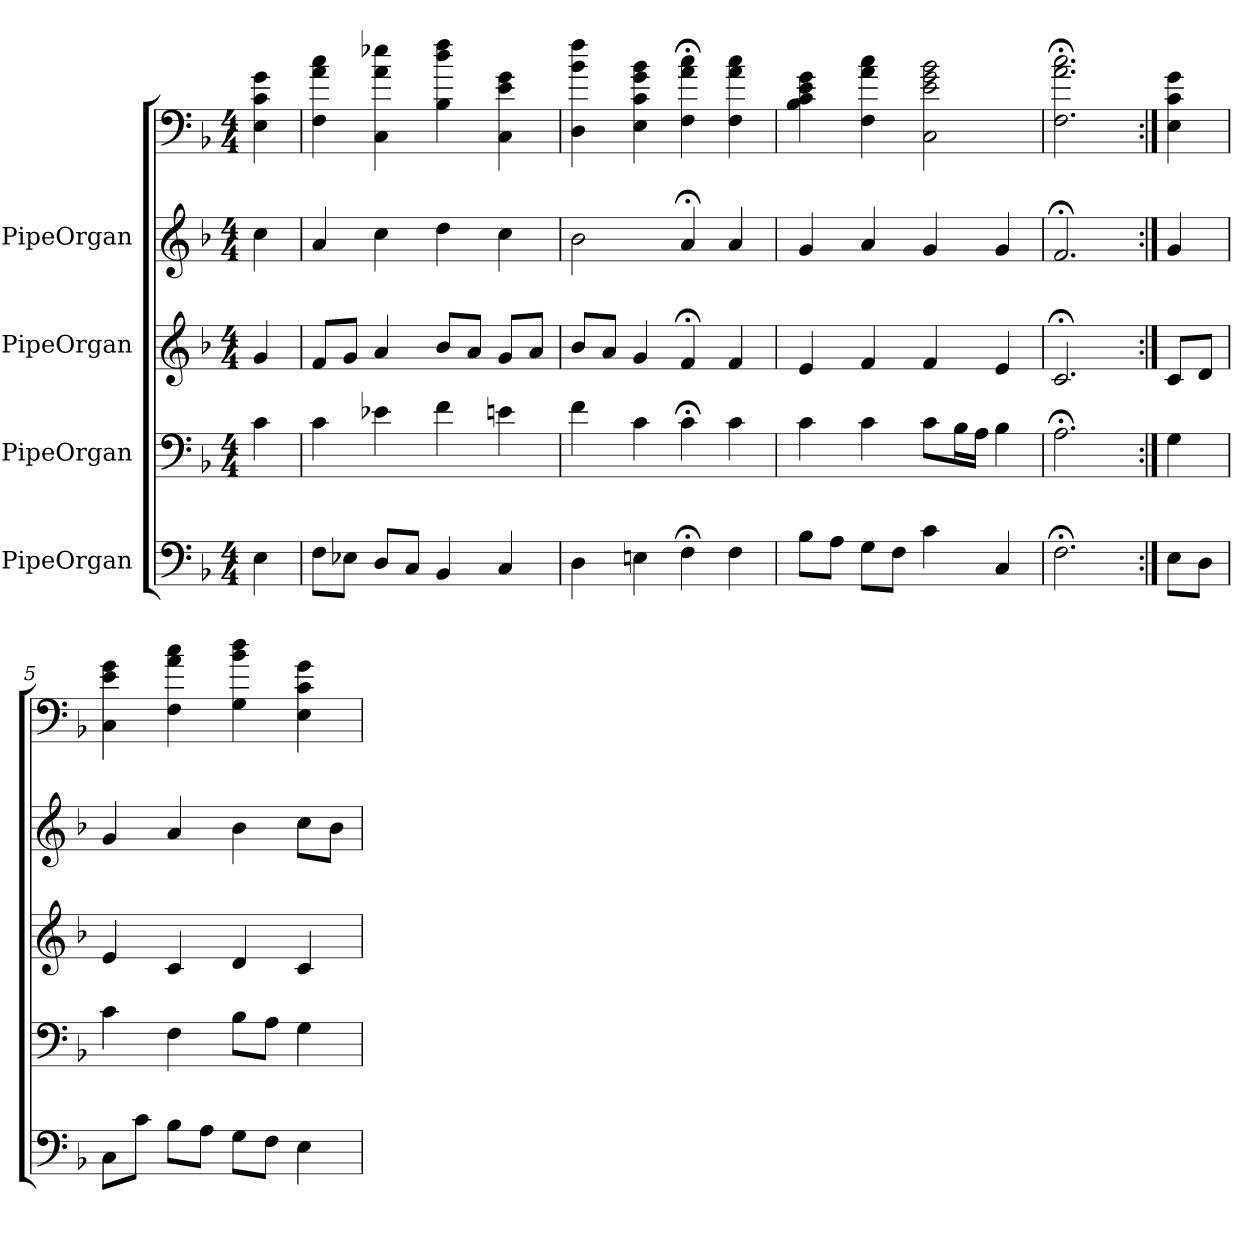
**kern	**kern	**kern	**kern	**kern
*part5	*part4	*part3	*part2	*part1
*staff5	*staff4	*staff3	*staff2	*staff1
*I"PipeOrgan	*I"PipeOrgan	*I"PipeOrgan	*I"PipeOrgan	*
*clefF4	*clefF4	*clefG2	*clefG2	*
*k[b-]	*k[b-]	*k[b-]	*k[b-]	*k[b-]
*F:	*F:	*F:	*F:	*F:
*M4/4	*M4/4	*M4/4	*M4/4	*M4/4
*MM60	*MM60	*MM60	*MM60	*MM60
=	=	=	=	=
4E	4c	4g	4cc	4E 4c 4g
=1	=1	=1	=1	=1
8F\L	4c	8f/L	4a	4F 4a 4cc
8E-X\J	.	8g/J	.	.
8D/L	4e-X	4a	4cc	4C 4a 4ee-X
8C/J	.	.	.	.
4BB-	4f	8b-/L	4dd	4B- 4dd 4ff
.	.	8a/J	.	.
4C	4en	8g/L	4cc	4C 4e 4g
.	.	8a/J	.	.
=2	=2	=2	=2	=2
4D	4f	8b-/L	2b-	4D 4b- 4ff
.	.	8a/J	.	.
4En	4c	4g	.	4E 4c 4g 4b-
4F;<	4c;<	4f;<	4a;<	4F;< 4a;< 4cc;<
4F	4c	4f	4a	4F 4a 4cc
=3	=3	=3	=3	=3
8B-\L	4c	4e	4g	4B- 4c 4e 4g
8A\J	.	.	.	.
8G\L	4c	4f	4a	4F 4a 4cc
8F\J	.	.	.	.
4c	8c\L	4f	4g	2C 2e 2g 2b-
.	16B-\L	.	.	.
.	16A\JJ	.	.	.
4C	4B-	4e	4g	.
=4	=4	=4	=4	=4
2.F;<	2.A;<	2.c;<	2.f;<	2.F;< 2.a;< 2.cc;<
=:|!	=:|!	=:|!	=:|!	=:|!
8E\L	4G	8c/L	4g	4E 4c 4g
8D\J	.	8d/J	.	.
=5	=5	=5	=5	=5
8C\L	4c	4e	4g	4C 4e 4g
8c\J	.	.	.	.
8B-\L	4F	4c	4a	4F 4a 4cc
8A\J	.	.	.	.
8G\L	8B-\L	4d	4b-	4G 4b- 4dd
8F\J	8A\J	.	.	.
4E	4G	4c	8cc\L	4E 4c 4g
.	.	.	8b-\J	.
=	=	=	=	=
*-	*-	*-	*-	*-
